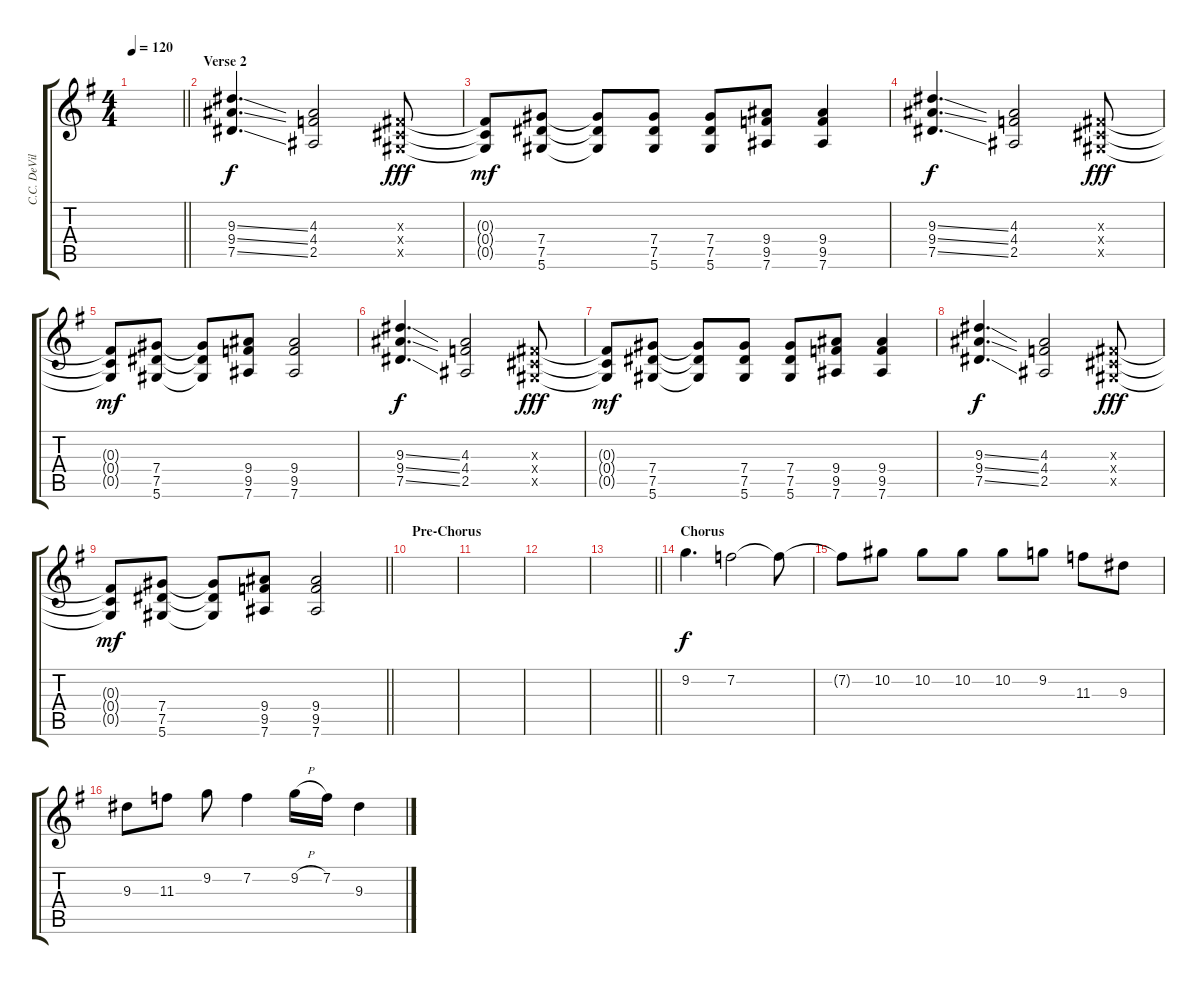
\track ("C.C. DeVille: Lead Guitar" "C.C. DeVil") {instrument overdrivenguitar}
\staff {score tabs}
\tuning (Eb4 Bb3 Gb3 Db3 Ab2 Eb2) {hide}
\ts (4 4)
\tempo 120
\clef g2
\barLineRight lightlight
\ks g
|
\section ("" "Verse 2")
(9.3{ss} 9.4{ss} 7.5{ss}).4{d} (4.3 4.4 2.5).2 (0.3{x} 0.4{x} 0.5{x}).8{dy fff} |
(0.3{t} 0.4{t} 0.5{t}).8{dy mf} (7.4 7.5 5.6).8 (7.4{t} 7.5{t} 5.6{t}).8 (7.4 7.5 5.6).8 (7.4 7.5 5.6).8 (9.4 9.5 7.6).8 (9.4 9.5 7.6).4 |
(9.3{ss} 9.4{ss} 7.5{ss}).4{d dy f} (4.3 4.4 2.5).2 (0.3{x} 0.4{x} 0.5{x}).8{dy fff} |
(0.3{t} 0.4{t} 0.5{t}).8{dy mf} (7.4 7.5 5.6).8 (7.4{t} 7.5{t} 5.6{t}).8 (9.4 9.5 7.6).8 (9.4 9.5 7.6).2 |
(9.3{ss} 9.4{ss} 7.5{ss}).4{d dy f} (4.3 4.4 2.5).2 (0.3{x} 0.4{x} 0.5{x}).8{dy fff} |
(0.3{t} 0.4{t} 0.5{t}).8{dy mf} (7.4 7.5 5.6).8 (7.4{t} 7.5{t} 5.6{t}).8 (7.4 7.5 5.6).8 (7.4 7.5 5.6).8 (9.4 9.5 7.6).8 (9.4 9.5 7.6).4 |
(9.3{ss} 9.4{ss} 7.5{ss}).4{d dy f} (4.3 4.4 2.5).2 (0.3{x} 0.4{x} 0.5{x}).8{dy fff} |
\barLineRight lightlight
(0.3{t} 0.4{t} 0.5{t}).8{dy mf} (7.4 7.5 5.6).8 (7.4{t} 7.5{t} 5.6{t}).8 (9.4 9.5 7.6).8 (9.4 9.5 7.6).2 |
\section ("" "Pre-Chorus")
|
|
|
\barLineRight lightlight
|
\section ("" "Chorus")
9.2.4{d dy f} 7.2.2 7.2{t}.8 |
7.2{t}.8 10.2.8 10.2.8 10.2.8 10.2.8 9.2.8 11.3.8 9.3.8 |
9.3.8 11.3.8 9.2.8 7.2.4 9.2{h}.16 7.2.16 9.3.4
